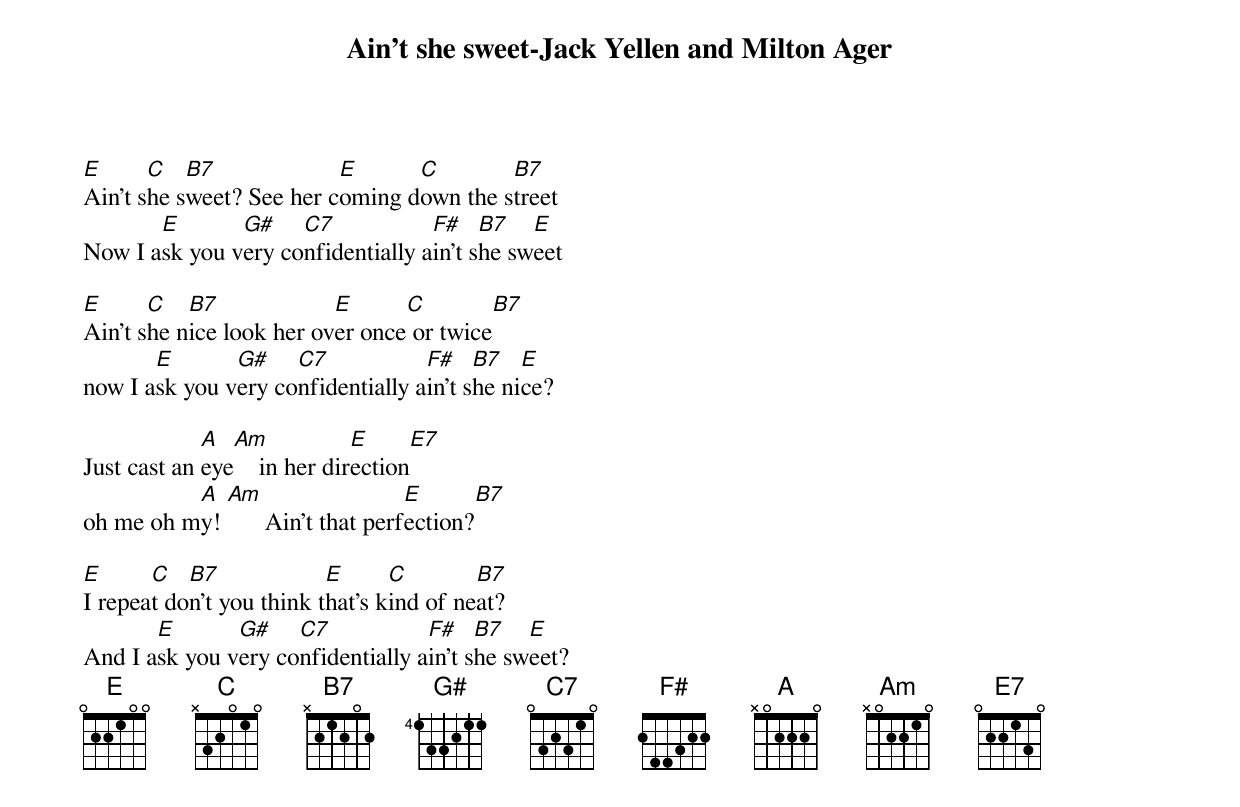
Ain't she sweet-Jack Yellen and Milton Ager
E      C   B7             E      C        B7
Ain't she sweet? See her coming down the street
       E       G#    C7            F#    B7   E
Now I ask you very confidentially ain't she sweet

E      C   B7             E      C        B7
Ain't she nice look her over once or twice
       E       G#    C7            F#    B7   E
now I ask you very confidentially ain't she nice?

             A  Am            E      E7
Just cast an eye    in her direction
          A  Am                   E        B7
oh me oh my!       Ain't that perfection?

E      C   B7             E      C        B7
I repeat don't you think that's kind of neat?
       E       G#    C7            F#    B7   E
And I ask you very confidentially ain't she sweet?
